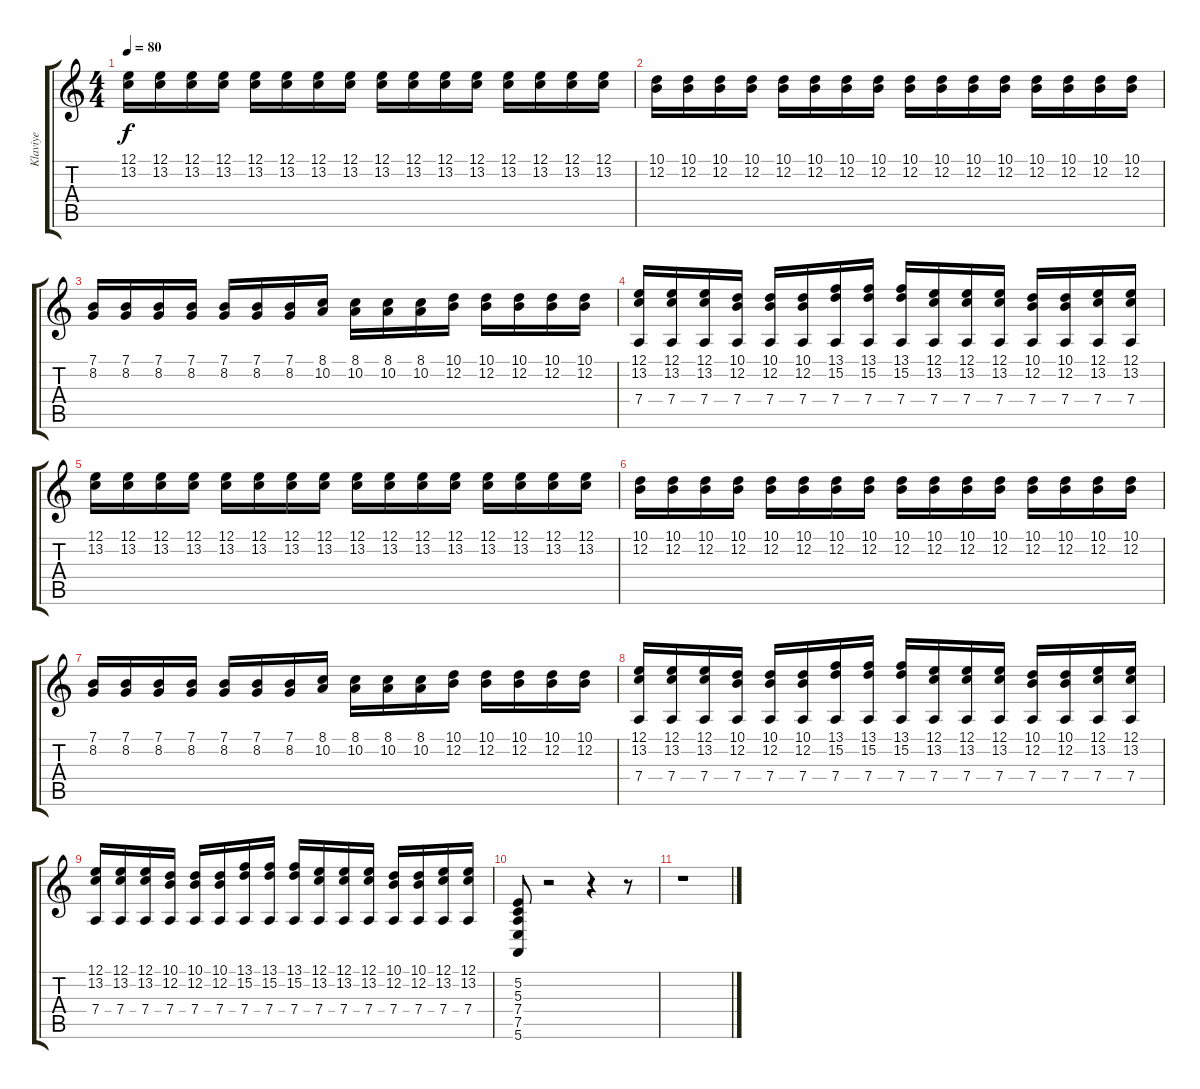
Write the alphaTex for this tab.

\track ("Klaviye" "Klaviye") {instrument honkytonkpiano}
\staff {score tabs}
\tuning (E4 B3 G3 D3 A2 E2) {hide}
\ts (4 4)
\tempo 80
\clef g2
\ks c
(12.1 13.2).16{dy f} (12.1 13.2).16 (12.1 13.2).16 (12.1 13.2).16 (12.1 13.2).16 (12.1 13.2).16 (12.1 13.2).16 (12.1 13.2).16 (12.1 13.2).16 (12.1 13.2).16 (12.1 13.2).16 (12.1 13.2).16 (12.1 13.2).16 (12.1 13.2).16 (12.1 13.2).16 (12.1 13.2).16 |
(10.1 12.2).16 (10.1 12.2).16 (10.1 12.2).16 (10.1 12.2).16 (10.1 12.2).16 (10.1 12.2).16 (10.1 12.2).16 (10.1 12.2).16 (10.1 12.2).16 (10.1 12.2).16 (10.1 12.2).16 (10.1 12.2).16 (10.1 12.2).16 (10.1 12.2).16 (10.1 12.2).16 (10.1 12.2).16 |
(7.1 8.2).16 (7.1 8.2).16 (7.1 8.2).16 (7.1 8.2).16 (7.1 8.2).16 (7.1 8.2).16 (7.1 8.2).16 (8.1 10.2).16 (8.1 10.2).16 (8.1 10.2).16 (8.1 10.2).16 (10.1 12.2).16 (10.1 12.2).16 (10.1 12.2).16 (10.1 12.2).16 (10.1 12.2).16 |
(12.1 13.2 7.4).16 (12.1 13.2 7.4).16 (12.1 13.2 7.4).16 (10.1 12.2 7.4).16 (10.1 12.2 7.4).16 (10.1 12.2 7.4).16 (13.1 15.2 7.4).16 (13.1 15.2 7.4).16 (13.1 15.2 7.4).16 (12.1 13.2 7.4).16 (12.1 13.2 7.4).16 (12.1 13.2 7.4).16 (10.1 12.2 7.4).16 (10.1 12.2 7.4).16 (12.1 13.2 7.4).16 (12.1 13.2 7.4).16 |
(12.1 13.2).16 (12.1 13.2).16 (12.1 13.2).16 (12.1 13.2).16 (12.1 13.2).16 (12.1 13.2).16 (12.1 13.2).16 (12.1 13.2).16 (12.1 13.2).16 (12.1 13.2).16 (12.1 13.2).16 (12.1 13.2).16 (12.1 13.2).16 (12.1 13.2).16 (12.1 13.2).16 (12.1 13.2).16 |
(10.1 12.2).16 (10.1 12.2).16 (10.1 12.2).16 (10.1 12.2).16 (10.1 12.2).16 (10.1 12.2).16 (10.1 12.2).16 (10.1 12.2).16 (10.1 12.2).16 (10.1 12.2).16 (10.1 12.2).16 (10.1 12.2).16 (10.1 12.2).16 (10.1 12.2).16 (10.1 12.2).16 (10.1 12.2).16 |
(7.1 8.2).16 (7.1 8.2).16 (7.1 8.2).16 (7.1 8.2).16 (7.1 8.2).16 (7.1 8.2).16 (7.1 8.2).16 (8.1 10.2).16 (8.1 10.2).16 (8.1 10.2).16 (8.1 10.2).16 (10.1 12.2).16 (10.1 12.2).16 (10.1 12.2).16 (10.1 12.2).16 (10.1 12.2).16 |
(12.1 13.2 7.4).16 (12.1 13.2 7.4).16 (12.1 13.2 7.4).16 (10.1 12.2 7.4).16 (10.1 12.2 7.4).16 (10.1 12.2 7.4).16 (13.1 15.2 7.4).16 (13.1 15.2 7.4).16 (13.1 15.2 7.4).16 (12.1 13.2 7.4).16 (12.1 13.2 7.4).16 (12.1 13.2 7.4).16 (10.1 12.2 7.4).16 (10.1 12.2 7.4).16 (12.1 13.2 7.4).16 (12.1 13.2 7.4).16 |
(12.1 13.2 7.4).16 (12.1 13.2 7.4).16 (12.1 13.2 7.4).16 (10.1 12.2 7.4).16 (10.1 12.2 7.4).16 (10.1 12.2 7.4).16 (13.1 15.2 7.4).16 (13.1 15.2 7.4).16 (13.1 15.2 7.4).16 (12.1 13.2 7.4).16 (12.1 13.2 7.4).16 (12.1 13.2 7.4).16 (10.1 12.2 7.4).16 (10.1 12.2 7.4).16 (12.1 13.2 7.4).16 (12.1 13.2 7.4).16 |
(5.2 5.3 7.4 7.5 5.6).8 r.2 r.4 r.8 |
r.1
